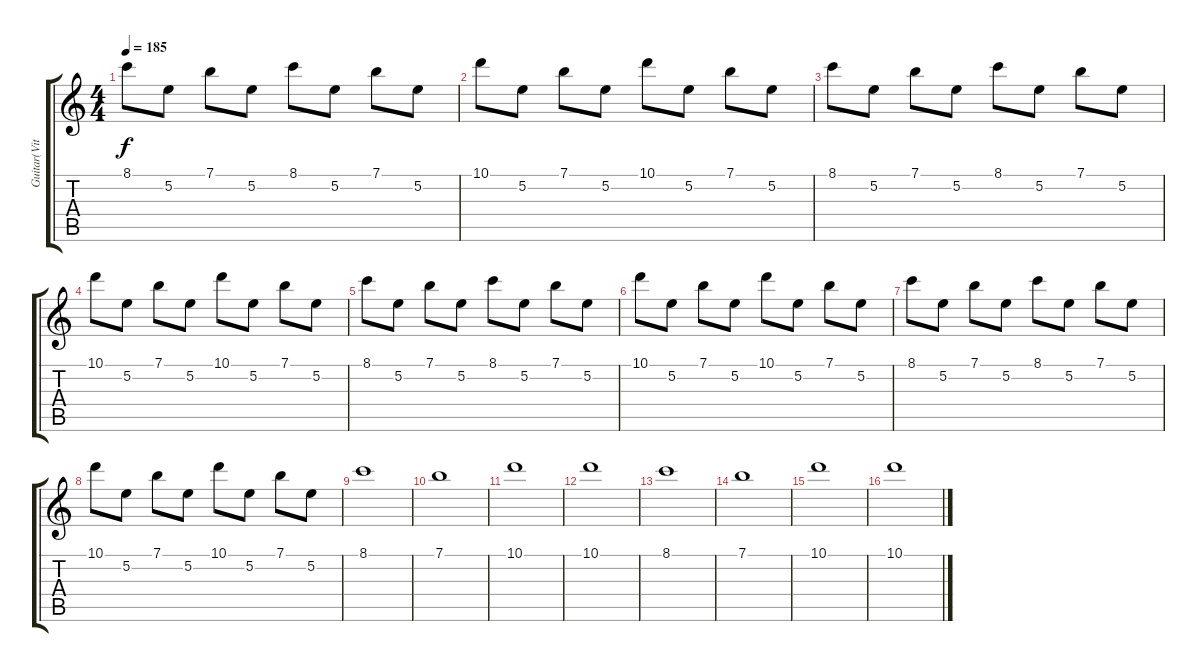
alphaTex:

\track ("Guitar(Vitek)" "Guitar(Vit") {instrument overdrivenguitar}
\staff {score tabs}
\tuning (E4 B3 G3 D3 A2 E2) {hide}
\ts (4 4)
\tempo 185
\clef g2
\ks c
8.1.8{dy f} 5.2.8 7.1.8 5.2.8 8.1.8 5.2.8 7.1.8 5.2.8 |
10.1.8 5.2.8 7.1.8 5.2.8 10.1.8 5.2.8 7.1.8 5.2.8 |
8.1.8 5.2.8 7.1.8 5.2.8 8.1.8 5.2.8 7.1.8 5.2.8 |
10.1.8 5.2.8 7.1.8 5.2.8 10.1.8 5.2.8 7.1.8 5.2.8 |
8.1.8 5.2.8 7.1.8 5.2.8 8.1.8 5.2.8 7.1.8 5.2.8 |
10.1.8 5.2.8 7.1.8 5.2.8 10.1.8 5.2.8 7.1.8 5.2.8 |
8.1.8 5.2.8 7.1.8 5.2.8 8.1.8 5.2.8 7.1.8 5.2.8 |
10.1.8 5.2.8 7.1.8 5.2.8 10.1.8 5.2.8 7.1.8 5.2.8 |
8.1.1 |
7.1.1 |
10.1.1 |
10.1.1 |
8.1.1 |
7.1.1 |
10.1.1 |
10.1.1
